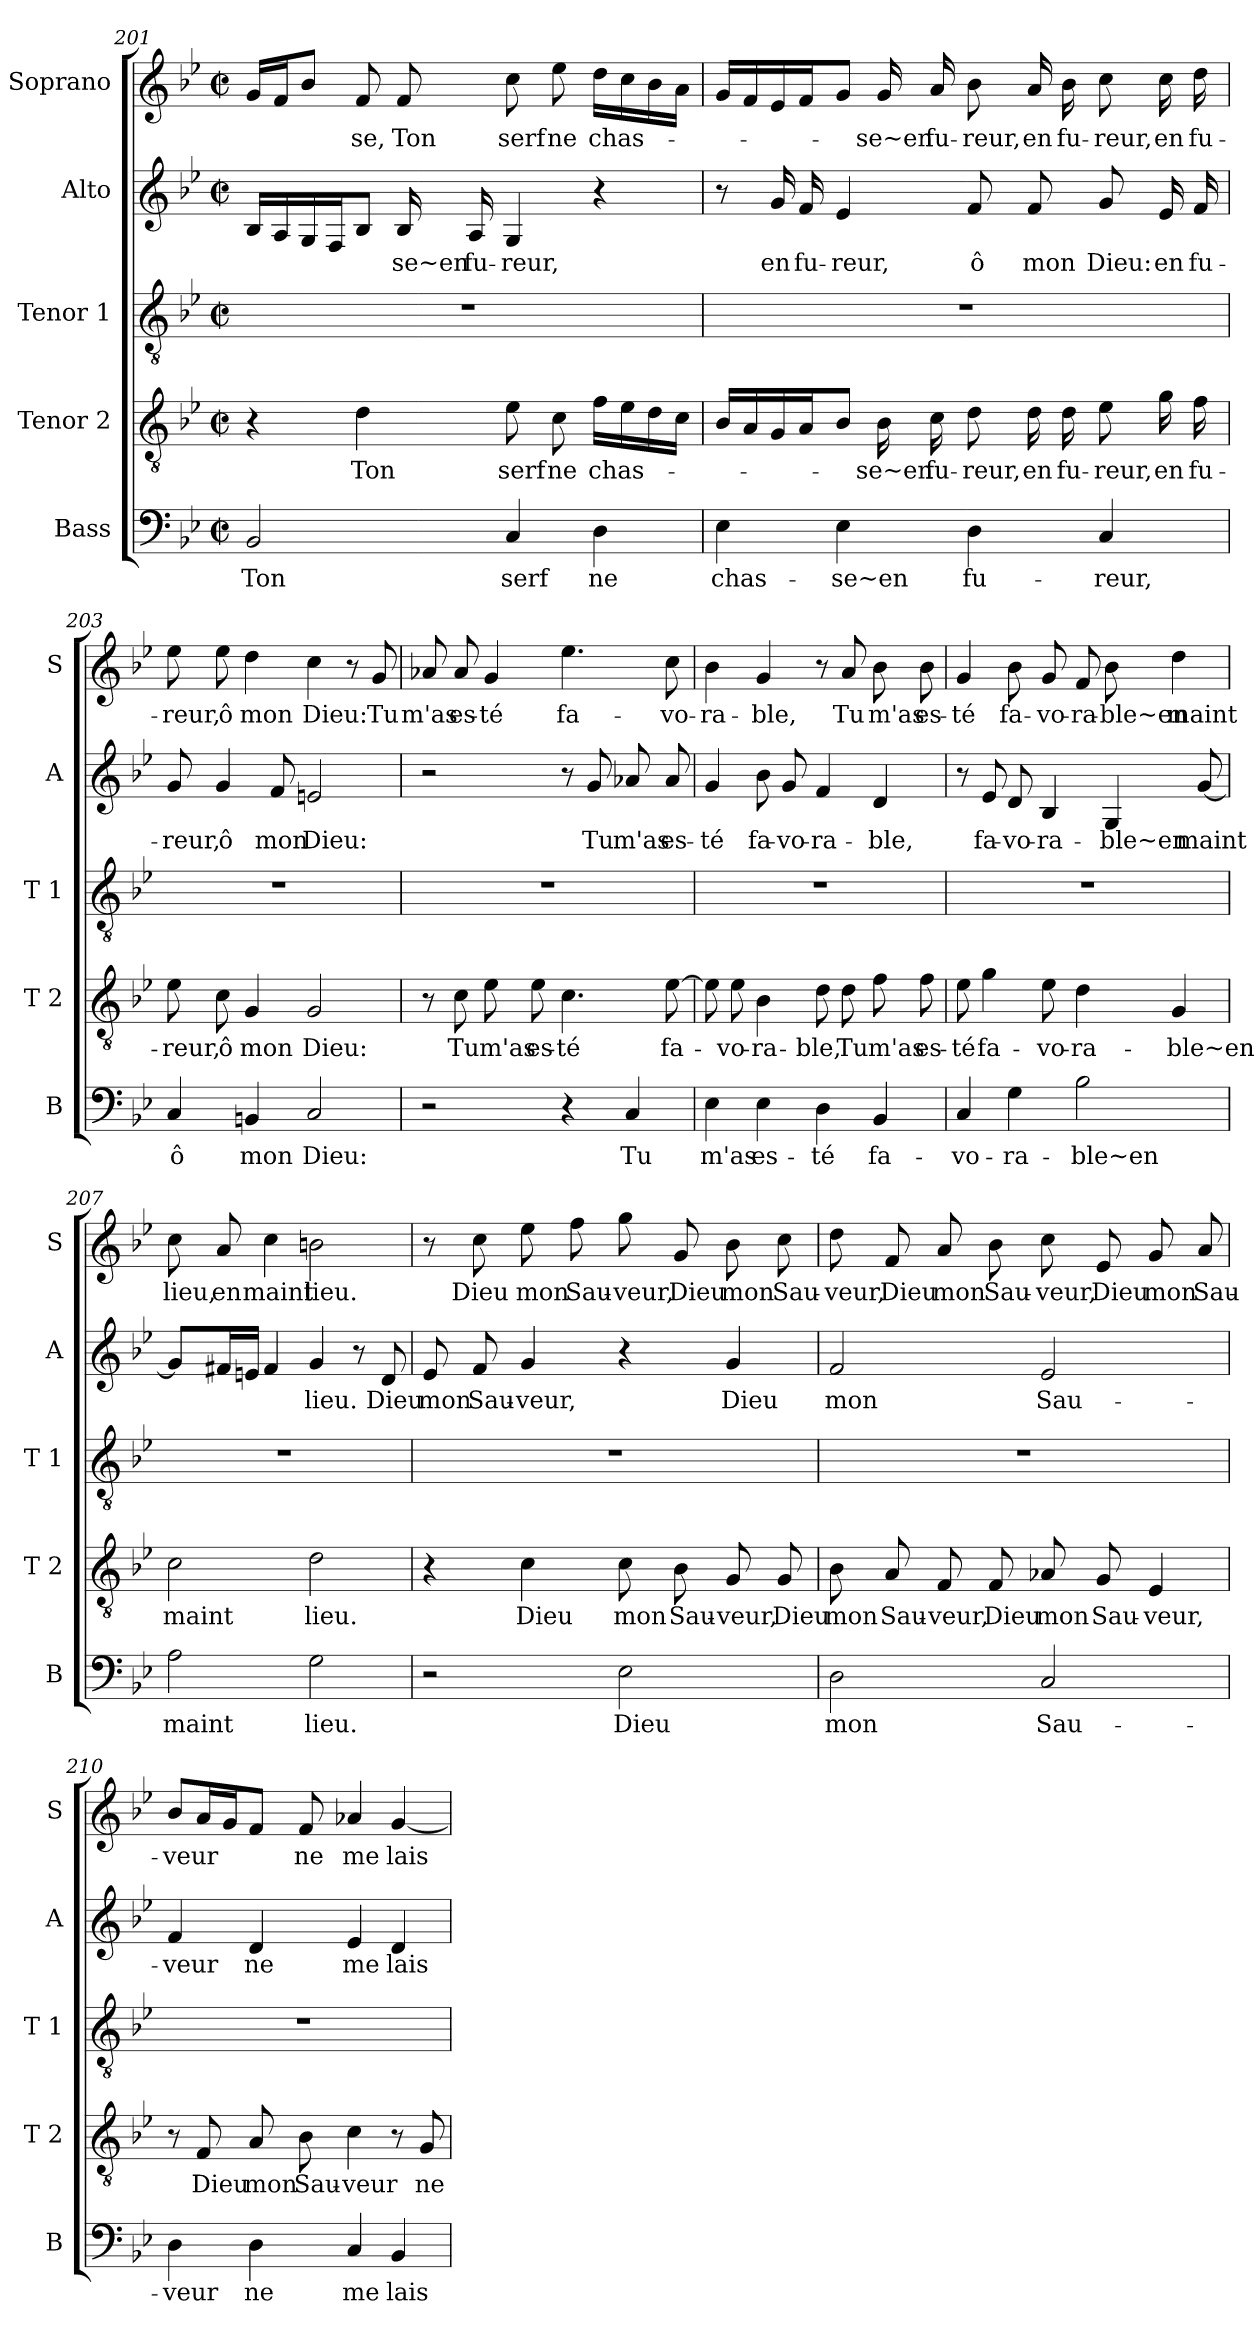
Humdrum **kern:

**kern	**text	**kern	**text	**kern	**kern	**text	**kern	**text
*part5	*part5	*part4	*part4	*part3	*part2	*part2	*part1	*part1
*staff5	*staff5	*staff4	*staff4	*staff3	*staff2	*staff2	*staff1	*staff1
*I"Bass	*	*I"Tenor 2	*	*I"Tenor 1	*I"Alto	*	*I"Soprano	*
*I'B	*	*I'T 2	*	*I'T 1	*I'A	*	*I'S	*
!!LO:LB:g=z
*clefF4	*	*clefGv2	*	*clefGv2	*clefG2	*	*clefG2	*
*k[b-e-]	*	*k[b-e-]	*	*k[b-e-]	*k[b-e-]	*	*k[b-e-]	*
*B-:	*	*B-:	*	*B-:	*B-:	*	*B-:	*
*M2/2	*	*M2/2	*	*M2/2	*M2/2	*	*M2/2	*
*met(c|)	*	*met(c|)	*	*met(c|)	*met(c|)	*	*met(c|)	*
=201	=201	=201	=201	=201	=201	=201	=201	=201
!	!LO:LY:b	!	!	!	!	!	!	!
2BB-/	Ton	4r	.	1r	16B-/LL	.	16g/LL	.
.	.	.	.	.	16A/	.	16f/J	.
.	.	.	.	.	16G/	.	8b-/J	.
.	.	.	.	.	16F/J	.	.	.
!	!	!	!LO:LY:b	!	!	!	!	!LO:LY:b
.	.	4d\	Ton	.	8B-/J	.	8f/	-se,
!	!	!	!	!	!	!LO:LY:b	!	!LO:LY:b
.	.	.	.	.	16B-/	-se~en	8f/	Ton
!	!	!	!	!	!	!LO:LY:b	!	!
.	.	.	.	.	16A/	fu-	.	.
!	!LO:LY:b	!	!LO:LY:b	!	!	!LO:LY:b	!	!LO:LY:b
4C/	serf	8e-\	serf	.	4G/	-reur,	8cc\	serf
!	!	!	!LO:LY:b	!	!	!	!	!LO:LY:b
.	.	8c\	ne	.	.	.	8ee-\	ne
!	!LO:LY:b	!	!LO:LY:b	!	!	!	!	!LO:LY:b
4D\	ne	16f\LL	chas-	.	4r	.	16dd\LL	chas-
.	.	16e-\	.	.	.	.	16cc\	.
.	.	16d\	.	.	.	.	16b-\	.
.	.	16c\JJ	.	.	.	.	16a\JJ	.
=202	=202	=202	=202	=202	=202	=202	=202	=202
!	!LO:LY:b	!	!	!	!	!	!	!
4E-\	chas-	16B-/LL	.	1r	8r	.	16g/LL	.
.	.	16A/	.	.	.	.	16f/	.
!	!	!	!	!	!	!LO:LY:b	!	!
.	.	16G/	.	.	16g/	en	16e-/	.
!	!	!	!	!	!	!LO:LY:b	!	!
.	.	16A/J	.	.	16f/	fu-	16f/J	.
!	!LO:LY:b	!	!	!	!	!LO:LY:b	!	!
4E-\	-se~en	8B-/J	.	.	4e-/	-reur,	8g/J	.
!	!	!	!LO:LY:b	!	!	!	!	!LO:LY:b
.	.	16B-\	-se~en	.	.	.	16g/	-se~en
!	!	!	!LO:LY:b	!	!	!	!	!LO:LY:b
.	.	16c\	fu-	.	.	.	16a/	fu-
!	!LO:LY:b	!	!LO:LY:b	!	!	!LO:LY:b	!	!LO:LY:b
4D\	fu-	8d\	-reur,	.	8f/	ô	8b-\	-reur,
!	!	!	!LO:LY:b	!	!	!LO:LY:b	!	!LO:LY:b
.	.	16d\	en	.	8f/	mon	16a/	en
!	!	!	!LO:LY:b	!	!	!	!	!LO:LY:b
.	.	16d\	fu-	.	.	.	16b-\	fu-
!	!LO:LY:b	!	!LO:LY:b	!	!	!LO:LY:b	!	!LO:LY:b
4C/	-reur,	8e-\	-reur,	.	8g/	Dieu:	8cc\	-reur,
!	!	!	!LO:LY:b	!	!	!LO:LY:b	!	!LO:LY:b
.	.	16g\	en	.	16e-/	en	16cc\	en
!	!	!	!LO:LY:b	!	!	!LO:LY:b	!	!LO:LY:b
.	.	16f\	fu-	.	16f/	fu-	16dd\	fu-
=203	=203	=203	=203	=203	=203	=203	=203	=203
!	!LO:LY:b	!	!LO:LY:b	!	!	!LO:LY:b	!	!LO:LY:b
4C/	ô	8e-\	-reur,	1r	8g/	-reur,	8ee-\	-reur,
!	!	!	!LO:LY:b	!	!	!LO:LY:b	!	!LO:LY:b
.	.	8c\	ô	.	4g/	ô	8ee-\	ô
!	!LO:LY:b	!	!LO:LY:b	!	!	!	!	!LO:LY:b
4BBn/	mon	4G/	mon	.	.	.	4dd\	mon
!	!	!	!	!	!	!LO:LY:b	!	!
.	.	.	.	.	8f/	mon	.	.
!	!LO:LY:b	!	!LO:LY:b	!	!	!LO:LY:b	!	!LO:LY:b
2C/	Dieu:	2G/	Dieu:	.	2en/	Dieu:	4cc\	Dieu:
.	.	.	.	.	.	.	8r	.
!	!	!	!	!	!	!	!	!LO:LY:b
.	.	.	.	.	.	.	8g/	Tu
!!LO:LB:g=z
=204	=204	=204	=204	=204	=204	=204	=204	=204
!	!	!	!	!	!	!	!	!LO:LY:b
2r	.	8r	.	1r	2r	.	8a-X/	m'as
!	!	!	!LO:LY:b	!	!	!	!	!LO:LY:b
.	.	8c\	Tu	.	.	.	8a-/	es-
!	!	!	!LO:LY:b	!	!	!	!	!LO:LY:b
.	.	8e-\	m'as	.	.	.	4g/	-té
!	!	!	!LO:LY:b	!	!	!	!	!
.	.	8e-\	es-	.	.	.	.	.
!	!	!	!LO:LY:b	!	!	!	!	!LO:LY:b
4r	.	4.c\	-té	.	8r	.	4.ee-\	fa-
!	!	!	!	!	!	!LO:LY:b	!	!
.	.	.	.	.	8g/	Tu	.	.
!	!LO:LY:b	!	!	!	!	!LO:LY:b	!	!
4C/	Tu	.	.	.	8a-X/	m'as	.	.
!	!	!	!LO:LY:b	!	!	!LO:LY:b	!	!LO:LY:b
.	.	[8e-\	fa-	.	8a-/	es-	8cc\	-vo-
=205	=205	=205	=205	=205	=205	=205	=205	=205
!	!LO:LY:b	!	!	!	!	!LO:LY:b	!	!LO:LY:b
4E-\	m'as	8e-\]	.	1r	4g/	-té	4b-\	-ra-
!	!	!	!LO:LY:b	!	!	!	!	!
.	.	8e-\	-vo-	.	.	.	.	.
!	!LO:LY:b	!	!LO:LY:b	!	!	!LO:LY:b	!	!LO:LY:b
4E-\	es-	4B-\	-ra-	.	8b-\	fa-	4g/	-ble,
!	!	!	!	!	!	!LO:LY:b	!	!
.	.	.	.	.	8g/	-vo-	.	.
!	!LO:LY:b	!	!LO:LY:b	!	!	!LO:LY:b	!	!
4D\	-té	8d\	-ble,	.	4f/	-ra-	8r	.
!	!	!	!LO:LY:b	!	!	!	!	!LO:LY:b
.	.	8d\	Tu	.	.	.	8a/	Tu
!	!LO:LY:b	!	!LO:LY:b	!	!	!LO:LY:b	!	!LO:LY:b
4BB-/	fa-	8f\	m'as	.	4d/	-ble,	8b-\	m'as
!	!	!	!LO:LY:b	!	!	!	!	!LO:LY:b
.	.	8f\	es-	.	.	.	8b-\	es-
=206	=206	=206	=206	=206	=206	=206	=206	=206
!	!LO:LY:b	!	!LO:LY:b	!	!	!	!	!LO:LY:b
4C/	-vo-	8e-\	-té	1r	8r	.	4g/	-té
!	!	!	!LO:LY:b	!	!	!LO:LY:b	!	!
.	.	4g\	fa-	.	8e-/	fa-	.	.
!	!LO:LY:b	!	!	!	!	!LO:LY:b	!	!LO:LY:b
4G\	-ra-	.	.	.	8d/	-vo-	8b-\	fa-
!	!	!	!LO:LY:b	!	!	!LO:LY:b	!	!LO:LY:b
.	.	8e-\	-vo-	.	4B-/	-ra-	8g/	-vo-
!	!LO:LY:b	!	!LO:LY:b	!	!	!	!	!LO:LY:b
2B-\	-ble~en	4d\	-ra-	.	.	.	8f/	-ra-
!	!	!	!	!	!	!LO:LY:b	!	!LO:LY:b
.	.	.	.	.	4G/	-ble~en	8b-\	-ble~en
!	!	!	!LO:LY:b	!	!	!	!	!LO:LY:b
.	.	4G/	-ble~en	.	.	.	4dd\	maint
!	!	!	!	!	!	!LO:LY:b	!	!
.	.	.	.	.	[8g/	maint	.	.
!!LO:PB:g=z
=207	=207	=207	=207	=207	=207	=207	=207	=207
!	!LO:LY:b	!	!LO:LY:b	!	!	!	!	!LO:LY:b
2A\	maint	2c\	maint	1r	8g/L]	.	8cc\	lieu,
!	!	!	!	!	!	!	!	!LO:LY:b
.	.	.	.	.	16f#X/L	.	8a/	en
.	.	.	.	.	16en/JJ	.	.	.
!	!	!	!	!	!	!	!	!LO:LY:b
.	.	.	.	.	4f#/	.	4cc\	maint
!	!LO:LY:b	!	!LO:LY:b	!	!	!LO:LY:b	!	!LO:LY:b
2G\	lieu.	2d\	lieu.	.	4g/	lieu.	2bn\	lieu.
.	.	.	.	.	8r	.	.	.
!	!	!	!	!	!	!LO:LY:b	!	!
.	.	.	.	.	8d/	Dieu	.	.
=208	=208	=208	=208	=208	=208	=208	=208	=208
!	!	!	!	!	!	!LO:LY:b	!	!
2r	.	4r	.	1r	8e-/	mon	8r	.
!	!	!	!	!	!	!LO:LY:b	!	!LO:LY:b
.	.	.	.	.	8f/	Sau-	8cc\	Dieu
!	!	!	!LO:LY:b	!	!	!LO:LY:b	!	!LO:LY:b
.	.	4c\	Dieu	.	4g/	-veur,	8ee-\	mon
!	!	!	!	!	!	!	!	!LO:LY:b
.	.	.	.	.	.	.	8ff\	Sau-
!	!LO:LY:b	!	!LO:LY:b	!	!	!	!	!LO:LY:b
2E-\	Dieu	8c\	mon	.	4r	.	8gg\	-veur,
!	!	!	!LO:LY:b	!	!	!	!	!LO:LY:b
.	.	8B-\	Sau-	.	.	.	8g/	Dieu
!	!	!	!LO:LY:b	!	!	!LO:LY:b	!	!LO:LY:b
.	.	8G/	-veur,	.	4g/	Dieu	8b-\	mon
!	!	!	!LO:LY:b	!	!	!	!	!LO:LY:b
.	.	8G/	Dieu	.	.	.	8cc\	Sau-
=209	=209	=209	=209	=209	=209	=209	=209	=209
!	!LO:LY:b	!	!LO:LY:b	!	!	!LO:LY:b	!	!LO:LY:b
2D\	mon	8B-\	mon	1r	2f/	mon	8dd\	-veur,
!	!	!	!LO:LY:b	!	!	!	!	!LO:LY:b
.	.	8A/	Sau-	.	.	.	8f/	Dieu
!	!	!	!LO:LY:b	!	!	!	!	!LO:LY:b
.	.	8F/	-veur,	.	.	.	8a/	mon
!	!	!	!LO:LY:b	!	!	!	!	!LO:LY:b
.	.	8F/	Dieu	.	.	.	8b-\	Sau-
!	!LO:LY:b	!	!LO:LY:b	!	!	!LO:LY:b	!	!LO:LY:b
2C/	Sau-	8A-X/	mon	.	2e-/	Sau-	8cc\	-veur,
!	!	!	!LO:LY:b	!	!	!	!	!LO:LY:b
.	.	8G/	Sau-	.	.	.	8e-/	Dieu
!	!	!	!LO:LY:b	!	!	!	!	!LO:LY:b
.	.	4E-/	-veur,	.	.	.	8g/	mon
!	!	!	!	!	!	!	!	!LO:LY:b
.	.	.	.	.	.	.	8a/	Sau-
!!LO:LB:g=z
=210	=210	=210	=210	=210	=210	=210	=210	=210
!	!LO:LY:b	!	!	!	!	!LO:LY:b	!	!LO:LY:b
4D\	-veur	8r	.	1r	4f/	-veur	8b-/L	-veur
!	!	!	!LO:LY:b	!	!	!	!	!
.	.	8F/	Dieu	.	.	.	16a/L	.
.	.	.	.	.	.	.	16g/J	.
!	!LO:LY:b	!	!LO:LY:b	!	!	!LO:LY:b	!	!
4D\	ne	8A/	mon	.	4d/	ne	8f/J	.
!	!	!	!LO:LY:b	!	!	!	!	!LO:LY:b
.	.	8B-\	Sau-	.	.	.	8f/	ne
!	!LO:LY:b	!	!LO:LY:b	!	!	!LO:LY:b	!	!LO:LY:b
4C/	me	4c\	-veur	.	4e-/	me	4a-X/	me
!	!LO:LY:b	!	!	!	!	!LO:LY:b	!	!LO:LY:b
4BB-/	lais-	8r	.	.	4d/	lais-	[4g/	lais-
!	!	!	!LO:LY:b	!	!	!	!	!
.	.	8G/	ne	.	.	.	.	.
=	=	=	=	=	=	=	=	=
*-	*-	*-	*-	*-	*-	*-	*-	*-
